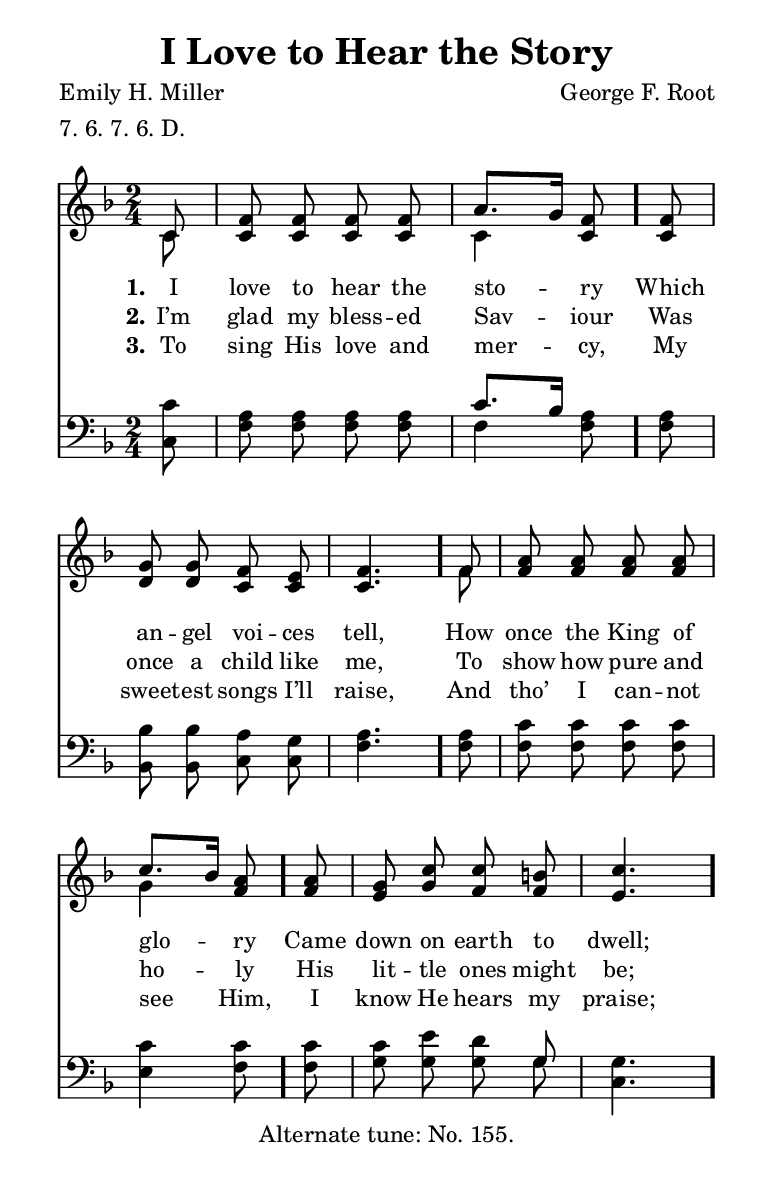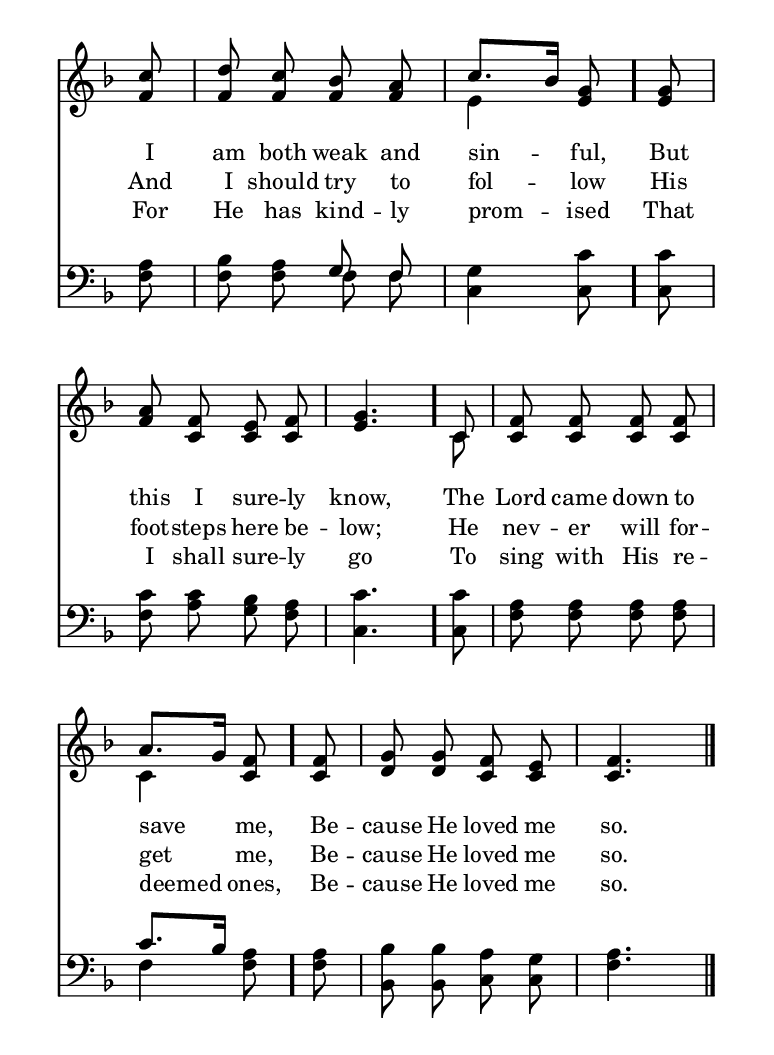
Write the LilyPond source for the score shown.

\include "common/global.ily"
\paper {
  \include "common/paper.ily"
  oddFooterMarkup = \markup { \fill-line { \on-the-fly \first-page "Alternate tune: No. 155." } }
}

\header{
  %children
  hymnnumber = "308"
  title = "I Love to Hear the Story" % hymnary.org has "Because He Loved Me So"
  tunename = "Ellon" % see https://hymnary.org/tune/ellon_root
  meter = "7. 6. 7. 6. D."
  poet = "Emily H. Miller" % see https://hymnary.org/text/i_love_to_hear_the_story_which_angel_voi
  composer = "George F. Root" % see https://hymnary.org/tune/ellon_root
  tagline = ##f
}

global = {
  \include "common/overrides.ily"
  \override Staff.TimeSignature.style = #'numbered
  \time 2/4
  \override Score.MetronomeMark.transparent = ##t % hide all fermata changes too
  \tempo 8=120
  \key f \major
  \partial 8
  \autoBeamOff
}

notesSoprano = {
\global
\relative c' {

  c8 | f f f f | a8.[ g16] f8
  f8 | g g f e | f4. \eogbreak
  f8 | a a a a | c8.[ bes16] a8
  a8 | g c c b | c4. \eogbreak

  c8 | d c bes a | c8.[ bes16] g8
  g8 | a f e f | g4. \eogbreak
  c,8 | f f f f | a8.[ g16] f8
  f8 | g g f e | f4. \eogbreak

  \bar "|."

}
}

notesAlto = {
\global
\relative e' {

  c8 | c c c c | c4 c8
  c8 | d d c c | c4.
  f8 | f f f f | g4 f8
  f8 | e g f f | e4.

  f8 | f f f f | e4 e8
  e8 | f c c c | e4.
  c8 | c c c c | c4 c8
  c8 | d d c c | c4.

}
}

notesTenor = {
\global
\relative a {

  c8 | a a a a | c8.[ bes16] a8
  a8 | bes bes a g | a4.
  a8 | c c c c | c4 c8
  c8 | c e d g, | g4.

  a8 | bes a g f | g4 c8
  c8 | c c bes a | c4.
  c8 | a a a a | c8.[ bes16] a8
  a8 | bes bes a g | a4.

}
}

notesBass = {
\global
\relative f {

  c8 | f f f f | f4 f8
  f8 | bes, bes c c | f4.
  f8 | f f f f | e4 f8
  f8 | g g g g | c,4.

  f8 | f f f f | c4 c8
  c8 | f a g f | c4.
  c8 | f f f f | f4 f8
  f8 | bes, bes c c | f4.

}
}

wordsA = \lyricmode {
\set stanza = "1."

I love to hear the sto -- ry \bar "."
Which an -- gel voi -- ces tell, \bar "."
How once the King of glo -- ry \bar "."
Came down on earth to dwell; \bar "."
I am both weak and sin -- ful, \bar "."
But this I sure -- ly know, \bar "."
The Lord came down to save me, \bar "."
Be -- cause He loved me so. \bar "."

}

wordsB = \lyricmode {
\set stanza = "2."

I’m glad my bless -- ed Sav -- iour
Was once a child like me,
To show how pure and ho -- ly
His lit -- tle ones might be;
And I should try to fol -- low
His foot -- steps here be -- low;
He nev -- er will for -- get me,
Be -- cause He loved me so.

}

wordsC = \lyricmode {
\set stanza = "3."

To sing His love and mer -- cy,
My sweet -- est songs I’ll raise,
And tho’ I can -- not see Him,
I know He hears my praise;
For He has kind -- ly prom -- ised
That I shall sure -- ly go
To sing with His re -- deemed ones,
Be -- cause He loved me so.

}

\score {
  \context ChoirStaff <<
    \context Staff = upper <<
      \set Staff.autoBeaming = ##f
      \set ChoirStaff.systemStartDelimiter = #'SystemStartBar
      \set ChoirStaff.printPartCombineTexts = ##f
      \partcombine #'(2 . 11) \notesSoprano \notesAlto
      \context NullVoice = sopranos { \voiceOne << \notesSoprano >> }
      \context Lyrics = one   \lyricsto sopranos \wordsA
      \context Lyrics = two   \lyricsto sopranos \wordsB
      \context Lyrics = three \lyricsto sopranos \wordsC
    >>
    \context Staff = men <<
      \set Staff.autoBeaming = ##f
      \clef bass
      \set ChoirStaff.printPartCombineTexts = ##f
      \partcombine #'(2 . 11) \notesTenor \notesBass
    >>
  >>
  \layout {
    \include "common/layout.ily"
  }
  #(cond ((ly:get-option 'eog-midi-permitted) #{ \midi{
    \include "common/midi.ily"
  } #}))
}

\version "2.19.49"  % necessary for upgrading to future LilyPond versions.

% vi:set et ts=2 sw=2 ai nocindent syntax=lilypond:
